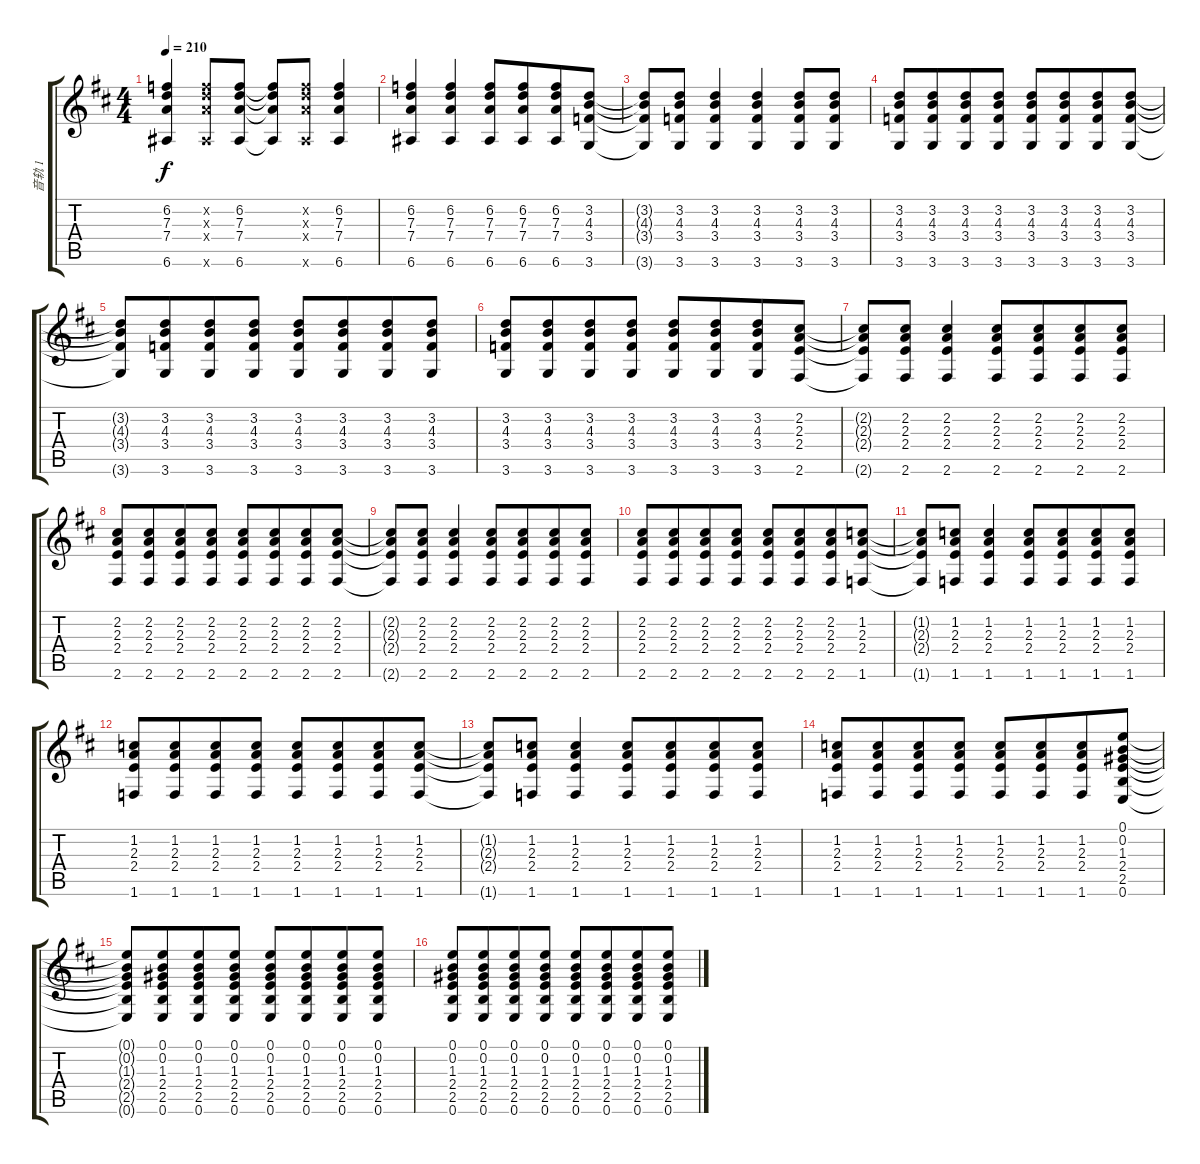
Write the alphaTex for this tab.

\track ("音轨 1" "音轨 1") {instrument electricguitarjazz}
\staff {score tabs}
\tuning (E4 B3 G3 D3 A2 E2) {hide}
\ts (4 4)
\tempo 210
\clef g2
\ks d
(6.2 7.3 7.4 6.6).4{dy f} (6.2{x} 7.3{x} 7.4{x} 6.6{x}).8 (6.2 7.3 7.4 6.6).8 (6.2{t} 7.3{t} 7.4{t} 6.6{t}).8{beam merge} (6.2{x} 7.3{x} 7.4{x} 6.6{x}).8 (6.2 7.3 7.4 6.6).4 |
(6.2 7.3 7.4 6.6).4 (6.2 7.3 7.4 6.6).4 (6.2 7.3 7.4 6.6).8 (6.2 7.3 7.4 6.6).8{beam merge} (6.2 7.3 7.4 6.6).8 (3.2 4.3 3.4 3.6).8 |
(3.2{t} 4.3{t} 3.4{t} 3.6{t}).8 (3.2 4.3 3.4 3.6).8 (3.2 4.3 3.4 3.6).4 (3.2 4.3 3.4 3.6).4 (3.2 4.3 3.4 3.6).8 (3.2 4.3 3.4 3.6).8 |
(3.2 4.3 3.4 3.6).8 (3.2 4.3 3.4 3.6).8{beam merge} (3.2 4.3 3.4 3.6).8 (3.2 4.3 3.4 3.6).8 (3.2 4.3 3.4 3.6).8 (3.2 4.3 3.4 3.6).8{beam merge} (3.2 4.3 3.4 3.6).8 (3.2 4.3 3.4 3.6).8 |
(3.2{t} 4.3{t} 3.4{t} 3.6{t}).8 (3.2 4.3 3.4 3.6).8{beam merge} (3.2 4.3 3.4 3.6).8 (3.2 4.3 3.4 3.6).8 (3.2 4.3 3.4 3.6).8 (3.2 4.3 3.4 3.6).8{beam merge} (3.2 4.3 3.4 3.6).8 (3.2 4.3 3.4 3.6).8 |
(3.2 4.3 3.4 3.6).8 (3.2 4.3 3.4 3.6).8{beam merge} (3.2 4.3 3.4 3.6).8 (3.2 4.3 3.4 3.6).8 (3.2 4.3 3.4 3.6).8 (3.2 4.3 3.4 3.6).8{beam merge} (3.2 4.3 3.4 3.6).8 (2.2 2.3 2.4 2.6).8 |
(2.2{t} 2.3{t} 2.4{t} 2.6{t}).8 (2.2 2.3 2.4 2.6).8 (2.2 2.3 2.4 2.6).4 (2.2 2.3 2.4 2.6).8 (2.2 2.3 2.4 2.6).8{beam merge} (2.2 2.3 2.4 2.6).8 (2.2 2.3 2.4 2.6).8 |
(2.2 2.3 2.4 2.6).8 (2.2 2.3 2.4 2.6).8{beam merge} (2.2 2.3 2.4 2.6).8 (2.2 2.3 2.4 2.6).8 (2.2 2.3 2.4 2.6).8 (2.2 2.3 2.4 2.6).8{beam merge} (2.2 2.3 2.4 2.6).8 (2.2 2.3 2.4 2.6).8 |
(2.2{t} 2.3{t} 2.4{t} 2.6{t}).8 (2.2 2.3 2.4 2.6).8 (2.2 2.3 2.4 2.6).4 (2.2 2.3 2.4 2.6).8 (2.2 2.3 2.4 2.6).8{beam merge} (2.2 2.3 2.4 2.6).8 (2.2 2.3 2.4 2.6).8 |
(2.2 2.3 2.4 2.6).8 (2.2 2.3 2.4 2.6).8{beam merge} (2.2 2.3 2.4 2.6).8 (2.2 2.3 2.4 2.6).8 (2.2 2.3 2.4 2.6).8 (2.2 2.3 2.4 2.6).8{beam merge} (2.2 2.3 2.4 2.6).8 (1.2 2.3 2.4 1.6).8 |
(1.2{t} 2.3{t} 2.4{t} 1.6{t}).8 (1.2 2.3 2.4 1.6).8{beam merge} (1.2 2.3 2.4 1.6).4 (1.2 2.3 2.4 1.6).8 (1.2 2.3 2.4 1.6).8{beam merge} (1.2 2.3 2.4 1.6).8 (1.2 2.3 2.4 1.6).8 |
(1.2 2.3 2.4 1.6).8 (1.2 2.3 2.4 1.6).8{beam merge} (1.2 2.3 2.4 1.6).8 (1.2 2.3 2.4 1.6).8 (1.2 2.3 2.4 1.6).8 (1.2 2.3 2.4 1.6).8{beam merge} (1.2 2.3 2.4 1.6).8 (1.2 2.3 2.4 1.6).8 |
(1.2{t} 2.3{t} 2.4{t} 1.6{t}).8 (1.2 2.3 2.4 1.6).8{beam merge} (1.2 2.3 2.4 1.6).4 (1.2 2.3 2.4 1.6).8 (1.2 2.3 2.4 1.6).8{beam merge} (1.2 2.3 2.4 1.6).8 (1.2 2.3 2.4 1.6).8 |
(1.2 2.3 2.4 1.6).8 (1.2 2.3 2.4 1.6).8{beam merge} (1.2 2.3 2.4 1.6).8 (1.2 2.3 2.4 1.6).8 (1.2 2.3 2.4 1.6).8 (1.2 2.3 2.4 1.6).8{beam merge} (1.2 2.3 2.4 1.6).8 (0.1 0.2 1.3 2.4 2.5 0.6).8 |
(0.1{t} 0.2{t} 1.3{t} 2.4{t} 2.5{t} 0.6{t}).8 (0.1 0.2 1.3 2.4 2.5 0.6).8{beam merge} (0.1 0.2 1.3 2.4 2.5 0.6).8 (0.1 0.2 1.3 2.4 2.5 0.6).8 (0.1 0.2 1.3 2.4 2.5 0.6).8 (0.1 0.2 1.3 2.4 2.5 0.6).8{beam merge} (0.1 0.2 1.3 2.4 2.5 0.6).8 (0.1 0.2 1.3 2.4 2.5 0.6).8 |
(0.1 0.2 1.3 2.4 2.5 0.6).8 (0.1 0.2 1.3 2.4 2.5 0.6).8{beam merge} (0.1 0.2 1.3 2.4 2.5 0.6).8 (0.1 0.2 1.3 2.4 2.5 0.6).8 (0.1 0.2 1.3 2.4 2.5 0.6).8 (0.1 0.2 1.3 2.4 2.5 0.6).8{beam merge} (0.1 0.2 1.3 2.4 2.5 0.6).8 (0.1 0.2 1.3 2.4 2.5 0.6).8
